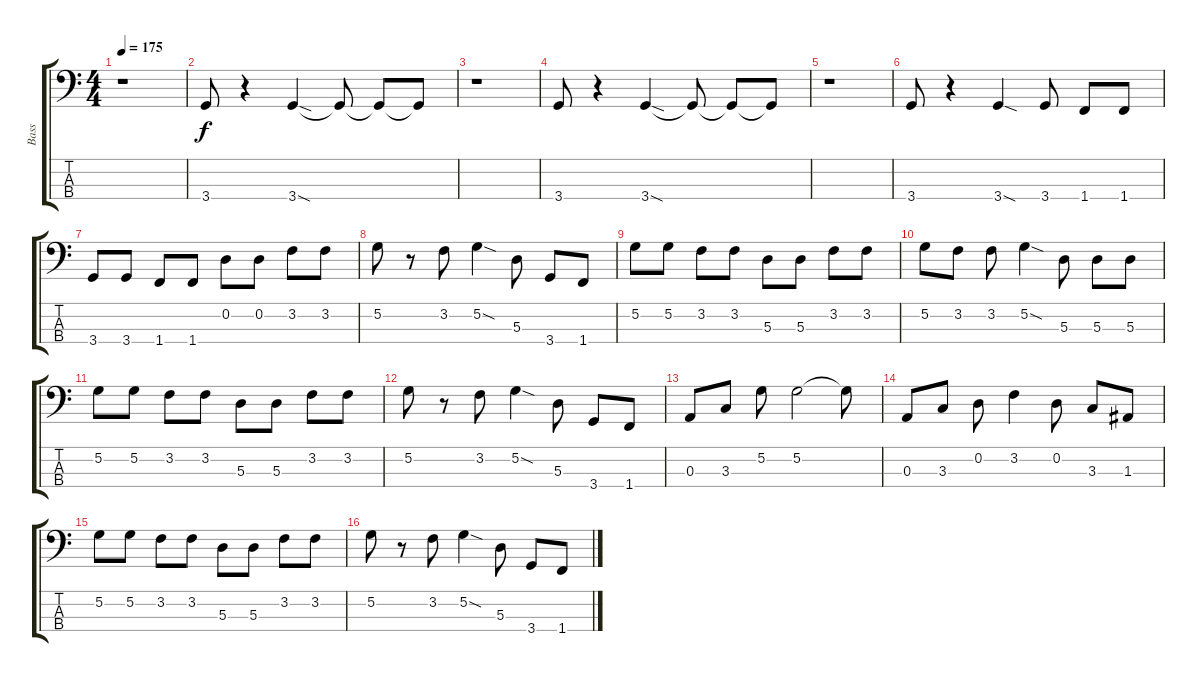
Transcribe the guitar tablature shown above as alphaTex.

\track ("Bass" "Bass") {instrument fretlessbass}
\staff {score tabs}
\tuning (G2 D2 A1 E1) {hide}
\ts (4 4)
\tempo 175
\clef f4
\ks c
r.1{dy f instrument fretlessbass} |
3.4.8 r.4 3.4{sod}.4 3.4{t}.8 3.4{t}.8 3.4{t}.8 |
r.1 |
3.4.8 r.4 3.4{sod}.4 3.4{t}.8 3.4{t}.8 3.4{t}.8 |
r.1 |
3.4.8 r.4 3.4{sod}.4 3.4.8 1.4.8 1.4.8 |
3.4.8 3.4.8 1.4.8 1.4.8 0.2.8 0.2.8 3.2.8 3.2.8 |
5.2.8 r.8 3.2.8 5.2{sod}.4 5.3.8 3.4.8 1.4.8 |
5.2.8 5.2.8 3.2.8 3.2.8 5.3.8 5.3.8 3.2.8 3.2.8 |
5.2.8 3.2.8 3.2.8 5.2{sod}.4 5.3.8 5.3.8 5.3.8 |
5.2.8 5.2.8 3.2.8 3.2.8 5.3.8 5.3.8 3.2.8 3.2.8 |
5.2.8 r.8 3.2.8 5.2{sod}.4 5.3.8 3.4.8 1.4.8 |
0.3.8 3.3.8 5.2.8 5.2.2 5.2{t}.8 |
0.3.8 3.3.8 0.2.8 3.2.4 0.2.8 3.3.8 1.3.8 |
5.2.8 5.2.8 3.2.8 3.2.8 5.3.8 5.3.8 3.2.8 3.2.8 |
5.2.8 r.8 3.2.8 5.2{sod}.4 5.3.8 3.4.8 1.4.8
